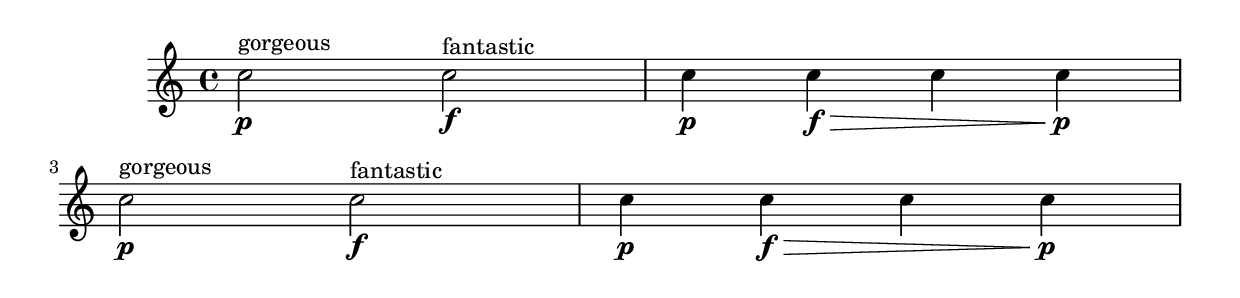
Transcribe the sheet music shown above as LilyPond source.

%% Do not edit this file; it is auto-generated from LSR http://lsr.dsi.unimi.it
%% This file is in the public domain.
\version "2.13.1"

\header {
  lsrtags = "tweaks-and-overrides, spacing"

  texidoces = "
Mediante el establecimiento de la propiedad @code{Y-extent} a un valor
adecuado, todos los objetos @code{DynamicLineSpanner} (reguladores e
indicaciones dinámicas textuales) se pueden alinear con un punto de
referencia común, independientemente de sus dimensiones.  De esta
manera, todos los elementos estarán alineados verticalmente,
produciendo así un resultado más satisfactorio.

Se usa una idea similar para alinear las inscripciones de texto a lo
largo de su línea de base.

"
  doctitlees = "Indicaciones dinámicas y textuales alineadas verticalmente"
  
%% Translation of GIT committish :<6ce7f350682dfa99af97929be1dec6b9f1cbc01a>
texidocde = "
Indem man die @code{'Y-extent}-Eigenschaft auf einen passenden Wert setzt,
können alle @code{DynamicLineSpanner}-Objekte (Crescendo-Klammern und
Dynamik-Texte)  (hairpins and dynamic texts) unabhängig von ihrer
wirklichen Ausdehnung an einem gemeinsamen Referenzpunkt ausgerichtet werden.
Auf diese Weise ist jedes Element vertikal ausgerichtet und der Notensatz
sieht ansprechender aus.

Die gleiche Idee wird benutzt, um Textbeschriftungen an ihrer
Grundlinie auszurichten.

"
  doctitlede = "Vertikale Ausrichtung von Dynamik und Textbeschriftung beeinflussen"

  texidoc = "
By setting the @code{'Y-extent} property to a suitable value, all
@code{DynamicLineSpanner} objects (hairpins and dynamic texts) can be
aligned to a common reference point, regardless of their actual extent.
This way, every element will be vertically aligned, thus producing a
more pleasing output.

The same idea is used to align the text scripts along their baseline.

"
  doctitle = "Vertically aligned dynamics and textscripts"
} % begin verbatim

music = \relative c'' {
  c2\p^\markup { gorgeous } c\f^\markup { fantastic }
  c4\p c\f\> c c\!\p
}

{
  \music \break
  \override DynamicLineSpanner #'staff-padding = #2.0
  \override DynamicLineSpanner #'Y-extent = #'(-1.5 . 1.5)
  \override TextScript #'Y-extent = #'(-1.5 . 1.5)
  \music
}
